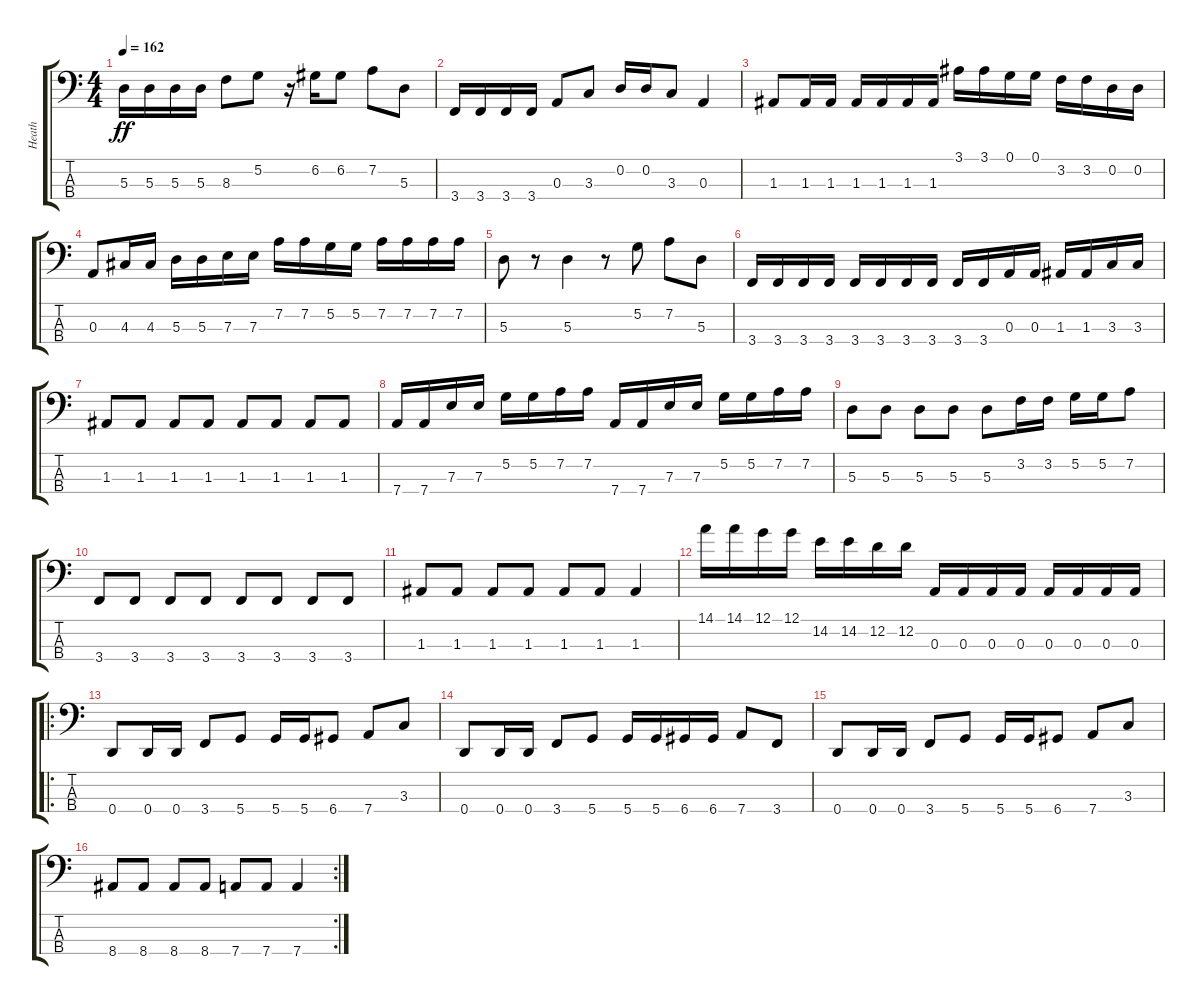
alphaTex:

\track ("Heath" "Heath") {instrument electricbassfinger}
\staff {score tabs}
\tuning (G2 D2 A1 D1) {hide}
\ts (4 4)
\tempo 162
\clef f4
\ks c
5.3.16{dy ff} 5.3.16 5.3.16 5.3.16 8.3.8 5.2.8 r.16 6.2.16 6.2.8 7.2.8 5.3.8 |
3.4.16 3.4.16 3.4.16 3.4.16 0.3.8 3.3.8 0.2.16 0.2.16 3.3.8 0.3.4 |
1.3.8 1.3.16 1.3.16 1.3.16 1.3.16 1.3.16 1.3.16 3.1.16 3.1.16 0.1.16 0.1.16 3.2.16 3.2.16 0.2.16 0.2.16 |
0.3.8 4.3.16 4.3.16 5.3.16 5.3.16 7.3.16 7.3.16 7.2.16 7.2.16 5.2.16 5.2.16 7.2.16 7.2.16 7.2.16 7.2.16 |
5.3.8 r.8 5.3.4 r.8 5.2.8 7.2.8 5.3.8 |
3.4.16 3.4.16 3.4.16 3.4.16 3.4.16 3.4.16 3.4.16 3.4.16 3.4.16 3.4.16 0.3.16 0.3.16 1.3.16 1.3.16 3.3.16 3.3.16 |
1.3.8 1.3.8 1.3.8 1.3.8 1.3.8 1.3.8 1.3.8 1.3.8 |
7.4.16 7.4.16 7.3.16 7.3.16 5.2.16 5.2.16 7.2.16 7.2.16 7.4.16 7.4.16 7.3.16 7.3.16 5.2.16 5.2.16 7.2.16 7.2.16 |
5.3.8 5.3.8 5.3.8 5.3.8 5.3.8 3.2.16 3.2.16 5.2.16 5.2.16 7.2.8 |
3.4.8 3.4.8 3.4.8 3.4.8 3.4.8 3.4.8 3.4.8 3.4.8 |
1.3.8 1.3.8 1.3.8 1.3.8 1.3.8 1.3.8 1.3.4 |
14.1.16 14.1.16 12.1.16 12.1.16 14.2.16 14.2.16 12.2.16 12.2.16 0.3.16 0.3.16 0.3.16 0.3.16 0.3.16 0.3.16 0.3.16 0.3.16 |
\ro
0.4.8 0.4.16 0.4.16 3.4.8 5.4.8 5.4.16 5.4.16 6.4.8 7.4.8 3.3.8 |
0.4.8 0.4.16 0.4.16 3.4.8 5.4.8 5.4.16 5.4.16 6.4.16 6.4.16 7.4.8 3.4.8 |
0.4.8 0.4.16 0.4.16 3.4.8 5.4.8 5.4.16 5.4.16 6.4.8 7.4.8 3.3.8 |
\rc 2
8.4.8 8.4.8 8.4.8 8.4.8 7.4.8 7.4.8 7.4.4
